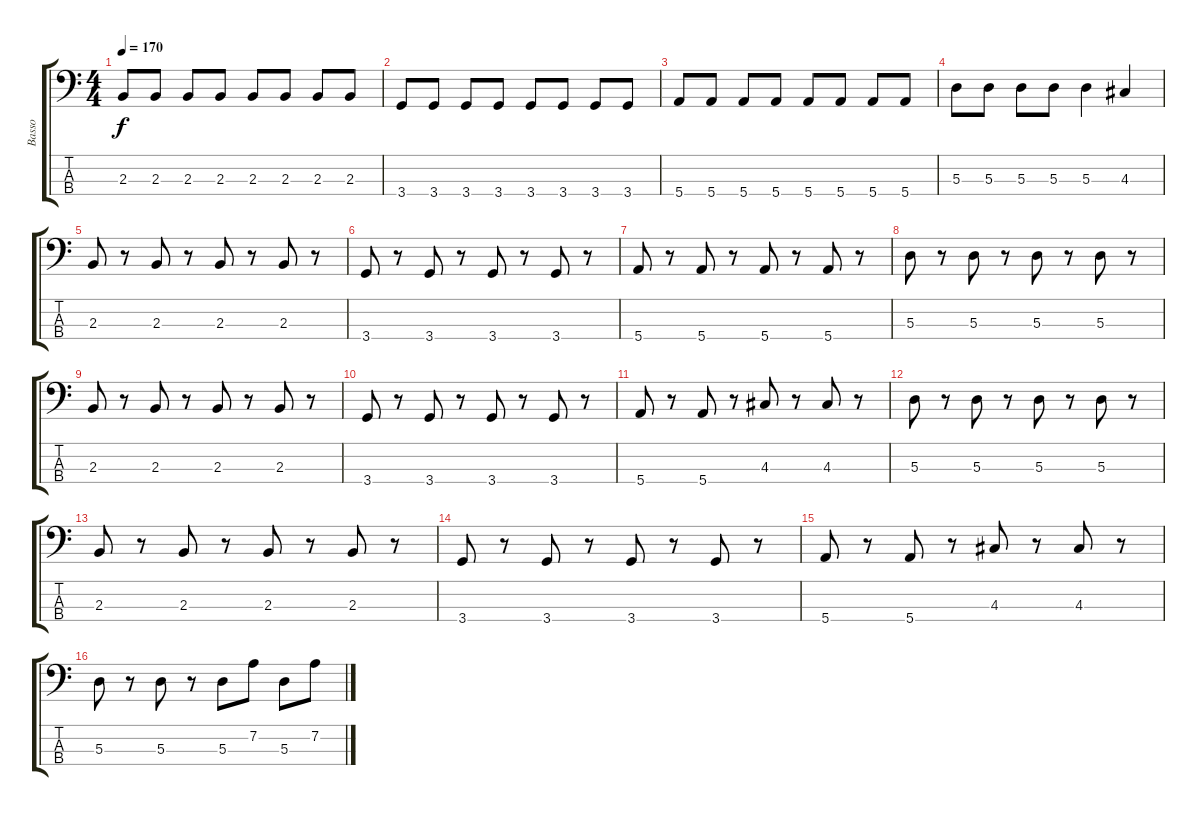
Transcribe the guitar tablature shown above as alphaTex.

\track ("Basso" "Basso") {instrument electricbassfinger}
\staff {score tabs}
\tuning (G2 D2 A1 E1) {hide}
\ts (4 4)
\tempo 170
\clef f4
\ks c
2.3.8{dy f} 2.3.8 2.3.8 2.3.8 2.3.8 2.3.8 2.3.8 2.3.8 |
3.4.8 3.4.8 3.4.8 3.4.8 3.4.8 3.4.8 3.4.8 3.4.8 |
5.4.8 5.4.8 5.4.8 5.4.8 5.4.8 5.4.8 5.4.8 5.4.8 |
5.3.8 5.3.8 5.3.8 5.3.8 5.3.4 4.3.4 |
2.3.8 r.8 2.3.8 r.8 2.3.8 r.8 2.3.8 r.8 |
3.4.8 r.8 3.4.8 r.8 3.4.8 r.8 3.4.8 r.8 |
5.4.8 r.8 5.4.8 r.8 5.4.8 r.8 5.4.8 r.8 |
5.3.8 r.8 5.3.8 r.8 5.3.8 r.8 5.3.8 r.8 |
2.3.8 r.8 2.3.8 r.8 2.3.8 r.8 2.3.8 r.8 |
3.4.8 r.8 3.4.8 r.8 3.4.8 r.8 3.4.8 r.8 |
5.4.8 r.8 5.4.8 r.8 4.3.8 r.8 4.3.8 r.8 |
5.3.8 r.8 5.3.8 r.8 5.3.8 r.8 5.3.8 r.8 |
2.3.8 r.8 2.3.8 r.8 2.3.8 r.8 2.3.8 r.8 |
3.4.8 r.8 3.4.8 r.8 3.4.8 r.8 3.4.8 r.8 |
5.4.8 r.8 5.4.8 r.8 4.3.8 r.8 4.3.8 r.8 |
5.3.8 r.8 5.3.8 r.8 5.3.8 7.2.8 5.3.8 7.2.8
